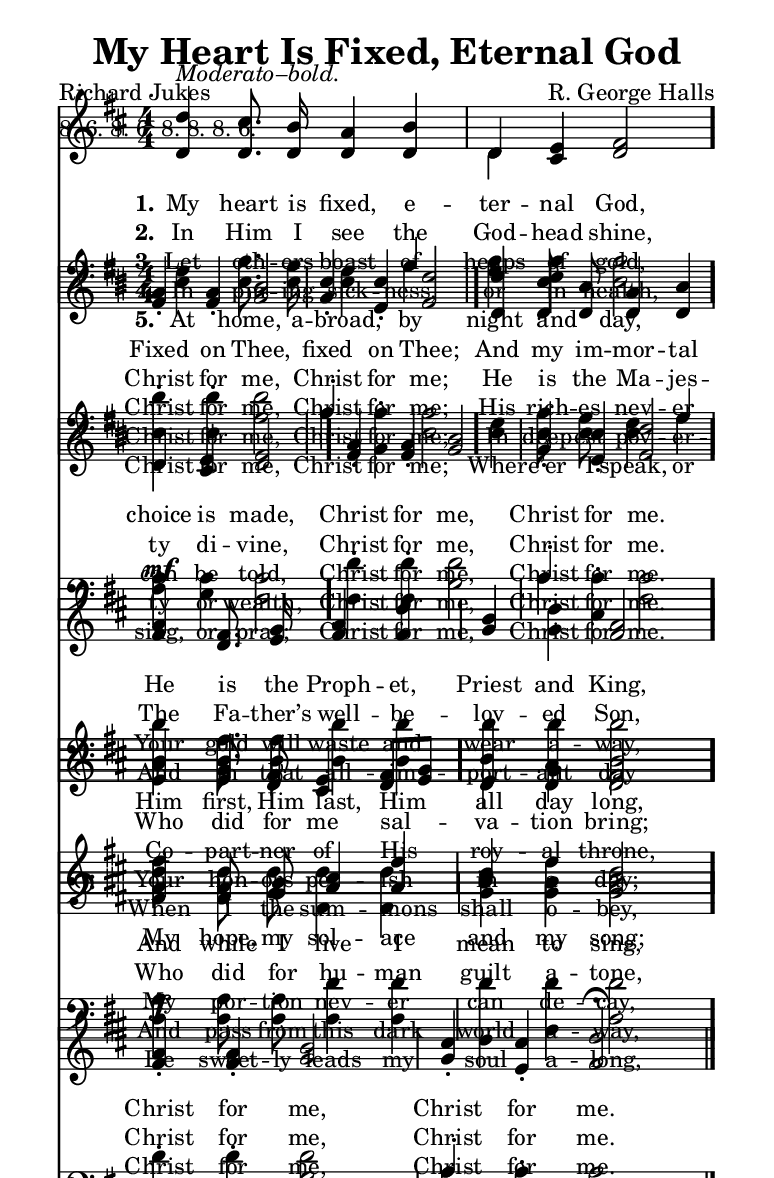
\include "common/global.ily"
\paper {
  \include "common/paper.ily"
  page-count = 1

}

\header{
  hymnnumber = "243"
  title = "My Heart Is Fixed, Eternal God"
  tunename = "Christ for Me"
  meter = "8. 6. 8. 6. 8. 8. 8. 6."
  poet = "Richard Jukes" % see https://hymnary.org/text/my_heart_is_fixed_eternal_immortal_god
  composer = "R. George Halls" % see https://hymnary.org/tune/whom_have_i_lord_in_heaven_halls
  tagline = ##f
}

ta = { \tempo 4=80 }
tb = { \tempo 4=40 }

patternA = { \ta c4 c8. c16 c4 c | c c c2 }
patternB = { \ta c4 c4 c2 }
patternC = { \ta c4 c8 c c4 c | c4 c c2 }
patternD = { \ta c4 c8 c c4 c8[ c8] | c4 c c2 }
patternE = { \ta c4 c4 c2 | c4 c4 c2 }
patternF = { \ta c4 c4 c2 | c4 c4 \tb c2 \ta }

global = {
  \include "common/overrides.ily"
  \override Staff.TimeSignature.style = #'numbered
  \time 4/4
  \override Score.MetronomeMark.transparent = ##t % hide all fermata changes too
  \ta
  \key d \major
  \autoBeamOff
}

notesSoprano = {
\global
\relative c'' {

  \changePitch \patternA { d^\markup{\italic{Moderato–bold.}} cis b a b | d, e fis }
  \changePitch \patternB { a a b | cis cis d }
  \changePitch \patternC { d cis b a b | d, e fis }
  \changePitch \patternB { a a b | cis cis d }

  \changePitch \patternA { a^\mf fis g a d | b d a }
  \changePitch \patternD { a g fis e fis g | b a fis }
  \changePitch \patternC { fis fis g a d | b d a }
  \changePitch \patternF { a^\f a b | cis cis d\fermata }

  \bar "|."

}
}

notesAlto = {
\global
\relative e' {

  \changePitch \patternA { d d d d d | d cis d }
  \changePitch \patternB { fis\staccato fis\staccato g | g\staccato e\staccato fis }
  \changePitch \patternC { d d d d d | d cis d }
  \changePitch \patternB { fis\staccato fis\staccato g | g\staccato e\staccato fis }

  \changePitch \patternA { fis d e fis fis | g g fis }
  \changePitch \patternD { e e d cis d e | d d d }
  \changePitch \patternC { d d e fis fis | g g fis }
  \changePitch \patternB { fis\staccato fis\staccato g | g\staccato e\staccato fis }

}
}

notesTenor = {
\global
\relative a {

  \changePitch \patternA { fis a g fis g | a a a }
  \changePitch \patternB { d\staccato d\staccato d | a\staccato a\staccato a }
  \changePitch \patternC { fis a g fis g | a a a }
  \changePitch \patternB { d\staccato d\staccato d | a\staccato a\staccato a }

  \changePitch \patternA { d a a d d | d d d }
  \changePitch \patternC { cis a a a a | g fis a }
  \changePitch \patternC { a a a d d | d d d }
  \changePitch \patternB { d\staccato d\staccato d | a\staccato a\staccato a }

}
}

notesBass = {
\global
\relative f {

  \changePitch \patternA { d d d d g | fis e d }
  \changePitch \patternB { d d g | a a, d }
  \changePitch \patternC { d d d d g | fis e d }
  \changePitch \patternB { d d g | a a, d }

  \changePitch \patternA { d d d d d | g, b d }
  \changePitch \patternC { a' cis, d a a | d d d }
  \changePitch \patternC { d d d d d | g, b d }
  \changePitch \patternE { d d g | a a, d_\fermata }

}
}

wordsA = \lyricmode {
\set stanza = "1."

My heart is fixed, e -- ter -- nal God, \bar "."
Fixed on Thee, fixed on Thee; \bar "."
And my im -- mor -- tal choice is made, \bar "."
Christ for me, Christ for me. \bar "."
He is the Proph -- et, Priest and King, \bar "."
Who did for me sal -- va -- tion bring; \bar "."
And while I live I mean to sing, \bar "."
Christ for me, Christ for me. \bar "."

}

wordsB = \lyricmode {
\set stanza = "2."

In Him I see the God -- head shine,
Christ for me, Christ for me;
He is the Ma -- jes -- ty di -- vine,
Christ for me, Christ for me.
The Fa -- ther’s well -- be -- lov -- ed Son,
Co -- part -- ner of His roy -- al throne,
Who did for hu -- man guilt a -- tone,
Christ for me, Christ for me.

}

wordsC = \lyricmode {
\set stanza = "3."

Let oth -- ers boast of heaps of gold,
Christ for me, Christ for me;
His rich -- es nev -- er can be told,
Christ for me, Christ for me.
Your gold will waste and wear a -- way,
Your hon -- ors per -- ish in a day;
My por -- tion nev -- er can de -- cay,
Christ for me, Christ for me.

}

wordsD = \lyricmode {
\set stanza = "4."

In pin -- ing sick -- ness, or in health,
Christ for me, Christ for me;
In deep -- est pov -- er -- ty or wealth,
Christ for me, Christ for me.
And in that all -- im -- port -- ant day
When I the sum -- mons shall o -- bey,
And pass from this dark world a -- way,
Christ for me, Christ for me.

}

wordsE = \lyricmode {
\set stanza = "5."

At home, a -- broad, by night and day,
Christ for me, Christ for me;
Wher -- e’er I speak, or sing, or pray;
Christ for me, Christ for me.
Him first, Him last, Him all day long,
My hope, my sol -- ace and my song;
He sweet -- ly leads my soul a -- long,
Christ for me, Christ for me.

}

\score {
  \context ChoirStaff <<
    \context Staff = upper <<
      \set Staff.autoBeaming = ##f
      \set ChoirStaff.systemStartDelimiter = #'SystemStartBar
      \set ChoirStaff.printPartCombineTexts = ##f
      \partcombine #'(2 . 11) \notesSoprano \notesAlto
      \context NullVoice = sopranos { \voiceOne << \notesSoprano >> }
      \context Lyrics = one   \lyricsto sopranos \wordsA
      \context Lyrics = two   \lyricsto sopranos \wordsB
      \context Lyrics = three \lyricsto sopranos \wordsC
      \context Lyrics = four  \lyricsto sopranos \wordsD
      \context Lyrics = five  \lyricsto sopranos \wordsE
    >>
    \context Staff = men <<
      \set Staff.autoBeaming = ##f
      \clef bass
      \set ChoirStaff.printPartCombineTexts = ##f
      \partcombine #'(2 . 11) \notesTenor \notesBass
    >>
  >>
  \layout {
    \include "common/layout.ily"
  }
  #(cond ((ly:get-option 'eog-midi-permitted) #{ \midi{
    \include "common/midi.ily"
  } #}))
}

\version "2.19.49"  % necessary for upgrading to future LilyPond versions.

% vi:set et ts=2 sw=2 ai nocindent syntax=lilypond:
